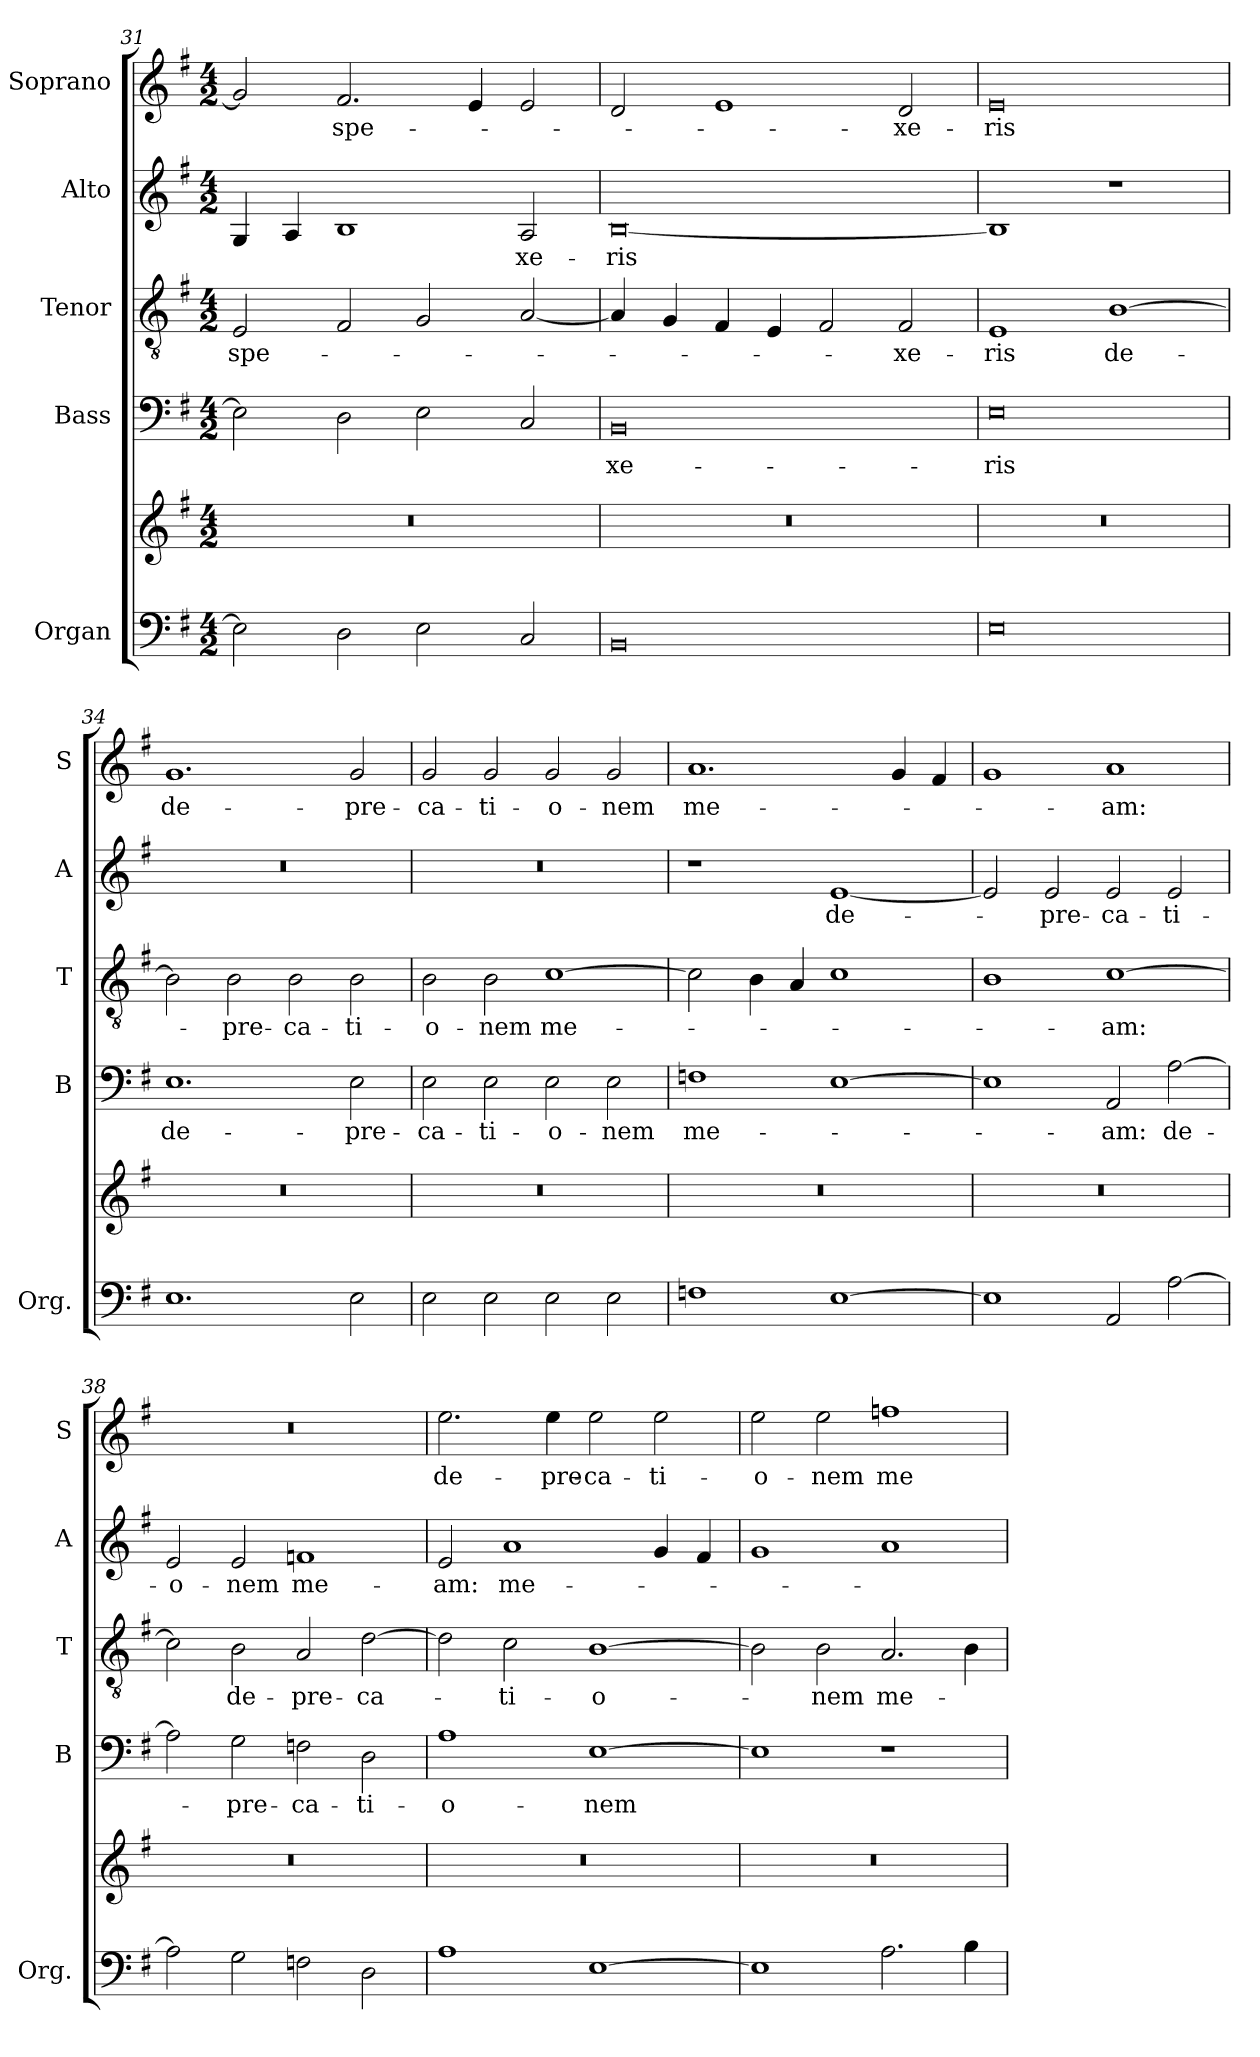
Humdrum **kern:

**kern	**kern	**kern	**text	**kern	**text	**kern	**text	**kern	**text
*part5	*part5	*part4	*part4	*part3	*part3	*part2	*part2	*part1	*part1
*staff6	*staff5	*staff4	*staff4	*staff3	*staff3	*staff2	*staff2	*staff1	*staff1
*I"Organ	*	*I"Bass	*	*I"Tenor	*	*I"Alto	*	*I"Soprano	*
*I'Org.	*	*I'B	*	*I'T	*	*I'A	*	*I'S	*
*clefF4	*clefG2	*clefF4	*	*clefGv2	*	*clefG2	*	*clefG2	*
*k[f#]	*k[f#]	*k[f#]	*	*k[f#]	*	*k[f#]	*	*k[f#]	*
*G:	*G:	*G:	*	*G:	*	*G:	*	*G:	*
*M4/2	*M4/2	*M4/2	*	*M4/2	*	*M4/2	*	*M4/2	*
=31	=31	=31	=31	=31	=31	=31	=31	=31	=31
!	!	!	!	!	!LO:LY:b	!	!	!	!
2E\]	0r	2E\]	.	2E/	-spe-	4G/	.	2g/]	.
.	.	.	.	.	.	4A/	.	.	.
!	!	!	!	!	!	!	!	!	!LO:LY:b
2D\	.	2D\	.	2F#/	.	1B	.	2.f#/	-spe-
2E\	.	2E\	.	2G/	.	.	.	.	.
.	.	.	.	.	.	.	.	4e/	.
!	!	!	!	!	!	!	!LO:LY:b	!	!
2C/	.	2C/	.	[2A/	.	2A/	-xe-	2e/	.
!!LO:PB:g=z
=32	=32	=32	=32	=32	=32	=32	=32	=32	=32
!	!	!	!LO:LY:b	!	!	!	!LO:LY:b	!	!
0BB	0r	0BB	-xe-	4A/]	.	[0B	-ris	2d/	.
.	.	.	.	4G/	.	.	.	.	.
.	.	.	.	4F#/	.	.	.	1e	.
.	.	.	.	4E/	.	.	.	.	.
.	.	.	.	2F#/	.	.	.	.	.
!	!	!	!	!	!LO:LY:b	!	!	!	!LO:LY:b
.	.	.	.	2F#/	-xe-	.	.	2d/	-xe-
=33	=33	=33	=33	=33	=33	=33	=33	=33	=33
!	!	!	!LO:LY:b	!	!LO:LY:b	!	!	!	!LO:LY:b
0E	0r	0E	-ris	1E	-ris	1B]	.	0e	-ris
!	!	!	!	!	!LO:LY:b	!	!	!	!
.	.	.	.	[1B	de-	1r	.	.	.
=34	=34	=34	=34	=34	=34	=34	=34	=34	=34
!	!	!	!LO:LY:b	!	!	!	!	!	!LO:LY:b
1.E	0r	1.E	de-	2B\]	.	0r	.	1.g	de-
!	!	!	!	!	!LO:LY:b	!	!	!	!
.	.	.	.	2B\	-pre-	.	.	.	.
!	!	!	!	!	!LO:LY:b	!	!	!	!
.	.	.	.	2B\	-ca-	.	.	.	.
!	!	!	!LO:LY:b	!	!LO:LY:b	!	!	!	!LO:LY:b
2E\	.	2E\	-pre-	2B\	-ti-	.	.	2g/	-pre-
=35	=35	=35	=35	=35	=35	=35	=35	=35	=35
!	!	!	!LO:LY:b	!	!LO:LY:b	!	!	!	!LO:LY:b
2E\	0r	2E\	-ca-	2B\	-o-	0r	.	2g/	-ca-
!	!	!	!LO:LY:b	!	!LO:LY:b	!	!	!	!LO:LY:b
2E\	.	2E\	-ti-	2B\	-nem	.	.	2g/	-ti-
!	!	!	!LO:LY:b	!	!LO:LY:b	!	!	!	!LO:LY:b
2E\	.	2E\	-o-	[1c	me-	.	.	2g/	-o-
!	!	!	!LO:LY:b	!	!	!	!	!	!LO:LY:b
2E\	.	2E\	-nem	.	.	.	.	2g/	-nem
=36	=36	=36	=36	=36	=36	=36	=36	=36	=36
!	!	!	!LO:LY:b	!	!	!	!	!	!LO:LY:b
1Fn	0r	1Fn	me-	2c\]	.	1r	.	1.a	me-
.	.	.	.	4B\	.	.	.	.	.
.	.	.	.	4A/	.	.	.	.	.
!	!	!	!	!	!	!	!LO:LY:b	!	!
[1E	.	[1E	.	1c	.	[1e	de-	.	.
.	.	.	.	.	.	.	.	4g/	.
.	.	.	.	.	.	.	.	4f#/	.
!!LO:LB:g=z
=37	=37	=37	=37	=37	=37	=37	=37	=37	=37
1E]	0r	1E]	.	1B	.	2e/]	.	1g	.
!	!	!	!	!	!	!	!LO:LY:b	!	!
.	.	.	.	.	.	2e/	-pre-	.	.
!	!	!	!LO:LY:b	!	!LO:LY:b	!	!LO:LY:b	!	!LO:LY:b
2AA/	.	2AA/	-am:	[1c	-am:	2e/	-ca-	1a	-am:
!	!	!	!LO:LY:b	!	!	!	!LO:LY:b	!	!
[2A\	.	[2A\	de-	.	.	2e/	-ti-	.	.
=38	=38	=38	=38	=38	=38	=38	=38	=38	=38
!	!	!	!	!	!	!	!LO:LY:b	!	!
2A\]	0r	2A\]	.	2c\]	.	2e/	-o-	0r	.
!	!	!	!LO:LY:b	!	!LO:LY:b	!	!LO:LY:b	!	!
2G\	.	2G\	-pre-	2B\	de-	2e/	-nem	.	.
!	!	!	!LO:LY:b	!	!LO:LY:b	!	!LO:LY:b	!	!
2Fn\	.	2Fn\	-ca-	2A/	-pre-	1fn	me-	.	.
!	!	!	!LO:LY:b	!	!LO:LY:b	!	!	!	!
2D\	.	2D\	-ti-	[2d\	-ca-	.	.	.	.
=39	=39	=39	=39	=39	=39	=39	=39	=39	=39
!	!	!	!LO:LY:b	!	!	!	!LO:LY:b	!	!LO:LY:b
1A	0r	1A	-o-	2d\]	.	2e/	-am:	2.ee\	de-
!	!	!	!	!	!LO:LY:b	!	!LO:LY:b	!	!
.	.	.	.	2c\	-ti-	1a	me-	.	.
!	!	!	!	!	!	!	!	!	!LO:LY:b
.	.	.	.	.	.	.	.	4ee\	-pre-
!	!	!	!LO:LY:b	!	!LO:LY:b	!	!	!	!LO:LY:b
[1E	.	[1E	-nem	[1B	-o-	.	.	2ee\	-ca-
!	!	!	!	!	!	!	!	!	!LO:LY:b
.	.	.	.	.	.	4g/	.	2ee\	-ti-
.	.	.	.	.	.	4f#/	.	.	.
=40	=40	=40	=40	=40	=40	=40	=40	=40	=40
!	!	!	!	!	!	!	!	!	!LO:LY:b
1E]	0r	1E]	.	2B\]	.	1g	.	2ee\	-o-
!	!	!	!	!	!LO:LY:b	!	!	!	!LO:LY:b
.	.	.	.	2B\	-nem	.	.	2ee\	-nem
!	!	!	!	!	!LO:LY:b	!	!	!	!LO:LY:b
2.A\	.	1r	.	2.A/	me-	1a	.	1ffn	me-
4B\	.	.	.	4B\	.	.	.	.	.
=	=	=	=	=	=	=	=	=	=
*-	*-	*-	*-	*-	*-	*-	*-	*-	*-
